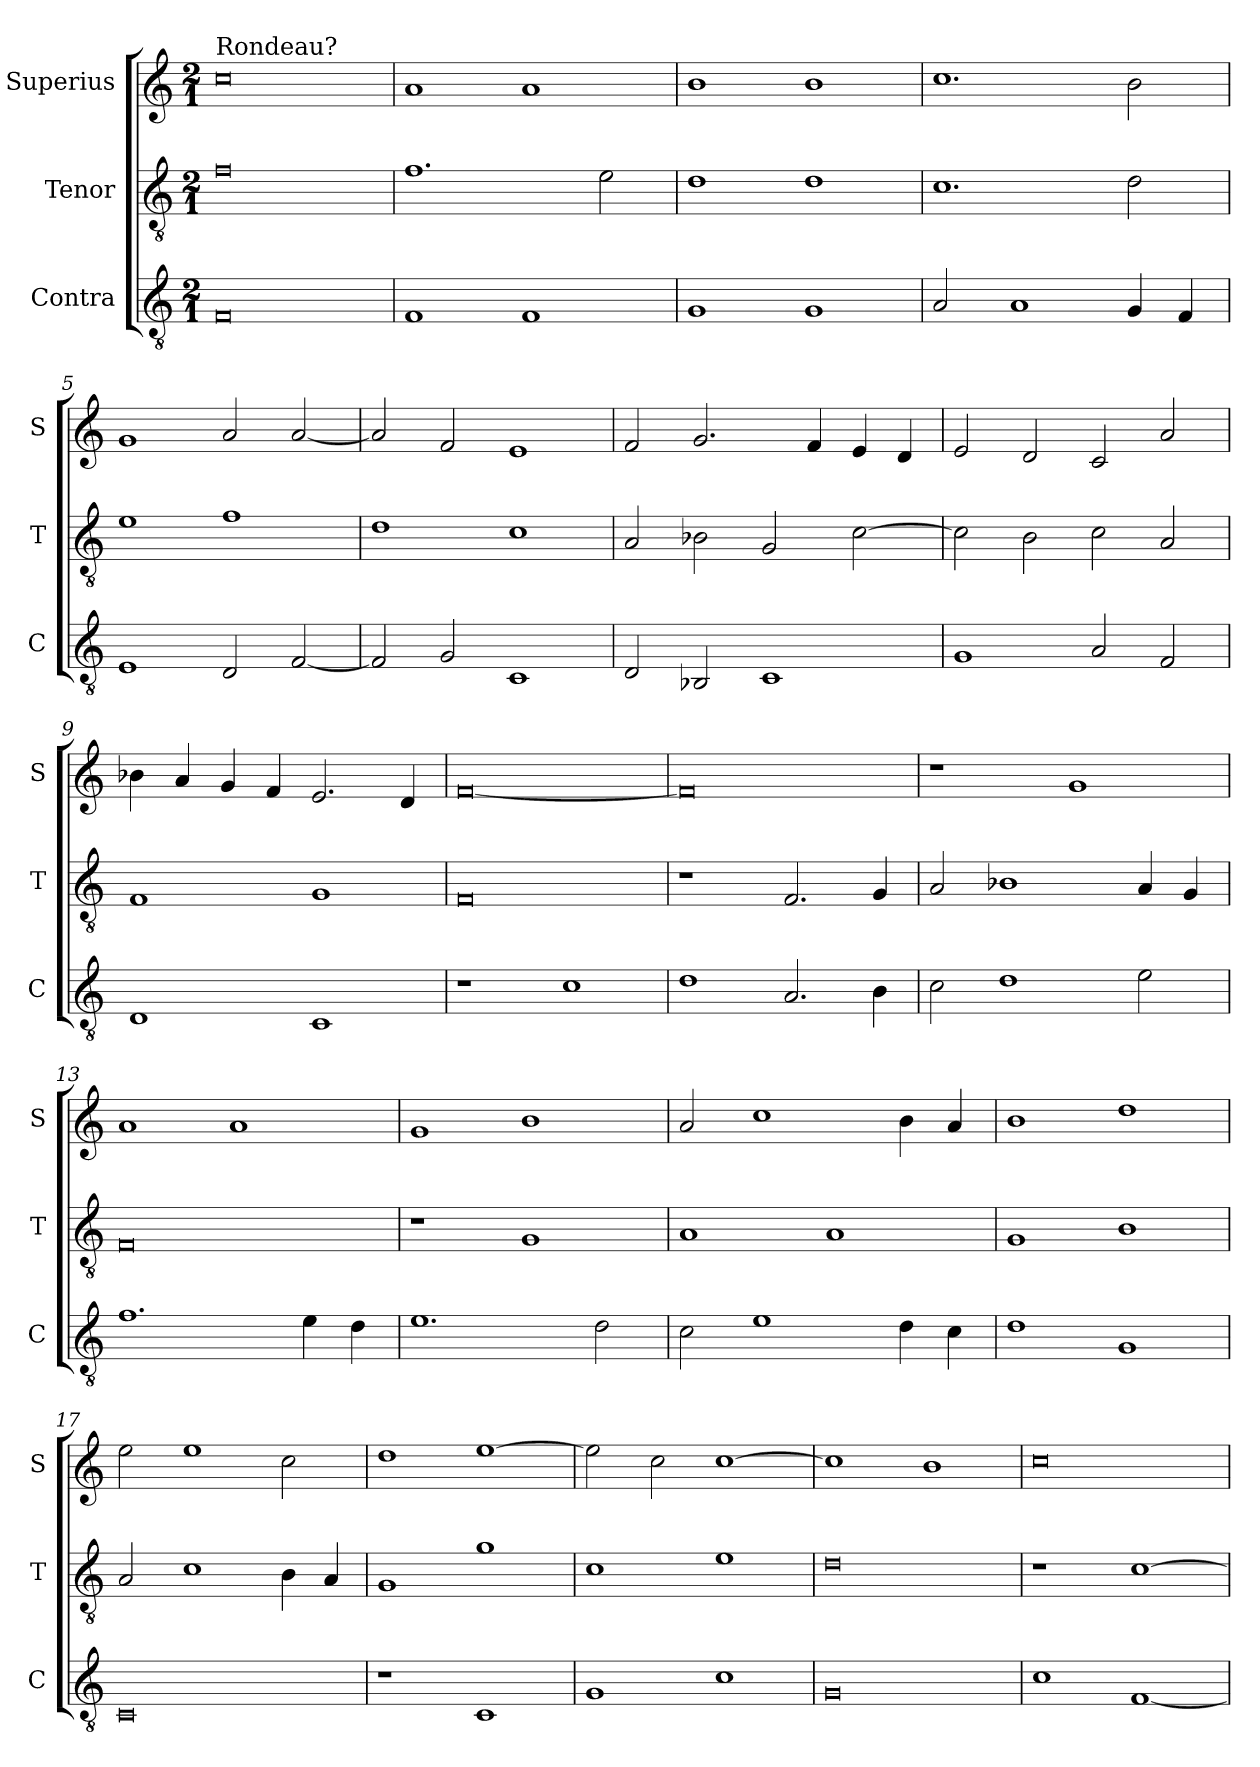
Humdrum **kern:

**kern	**kern	**kern
*part3	*part2	*part1
*staff3	*staff2	*staff1
*I"Contra	*I"Tenor	*I"Superius
*I'C	*I'T	*I'S
*clefGv2	*clefGv2	*clefG2
*k[]	*k[]	*k[]
*M2/1	*M2/1	*M2/1
=1	=1	=1
!	!	!LO:TX:a:t=Rondeau?
0F	0f	0cc
=2	=2	=2
1F	1.f	1a
1F	.	1a
.	2e\	.
=3	=3	=3
1G	1d	1b
1G	1d	1b
=4	=4	=4
2A/	1.c	1.cc
1A	.	.
4G/	2d\	2b\
4F/	.	.
=5	=5	=5
1E	1e	1g
2D/	1f	2a/
[2F/	.	[2a/
=6	=6	=6
2F/]	1d	2a/]
2G/	.	2f/
1C	1c	1e
=7	=7	=7
2D/	2A/	2f/
2BB-X/	2B-X\	2.g/
1C	2G/	.
.	.	4f/
.	[2c\	4e/
.	.	4d/
=8	=8	=8
1G	2c\]	2e/
.	2B\	2d/
2A/	2c\	2c/
2F/	2A/	2a/
=9	=9	=9
1D	1F	4b-X\
.	.	4a/
.	.	4g/
.	.	4f/
1C	1G	2.e/
.	.	4d/
=10	=10	=10
1r	0F	[0f
1c	.	.
=11	=11	=11
1d	1r	0f]
2.A/	2.F/	.
4B\	4G/	.
=12	=12	=12
2c\	2A/	1r
1d	1B-X	.
.	.	1g
2e\	4A/	.
.	4G/	.
=13	=13	=13
1.f	0F	1a
.	.	1a
4e\	.	.
4d\	.	.
=14	=14	=14
1.e	1r	1g
.	1G	1b
2d\	.	.
=15	=15	=15
2c\	1A	2a/
1e	.	1cc
.	1A	.
4d\	.	4b\
4c\	.	4a/
=16	=16	=16
1d	1G	1b
1G	1B	1dd
=17	=17	=17
0C	2A/	2ee\
.	1c	1ee
.	4B\	2cc\
.	4A/	.
=18	=18	=18
1r	1G	1dd
1C	1g	[1ee
=19	=19	=19
1G	1c	2ee\]
.	.	2cc\
1c	1e	[1cc
=20	=20	=20
0G	0d	1cc]
.	.	1b
=21	=21	=21
1c	1r	0cc
[1F	[1c	.
=	=	=
*-	*-	*-
